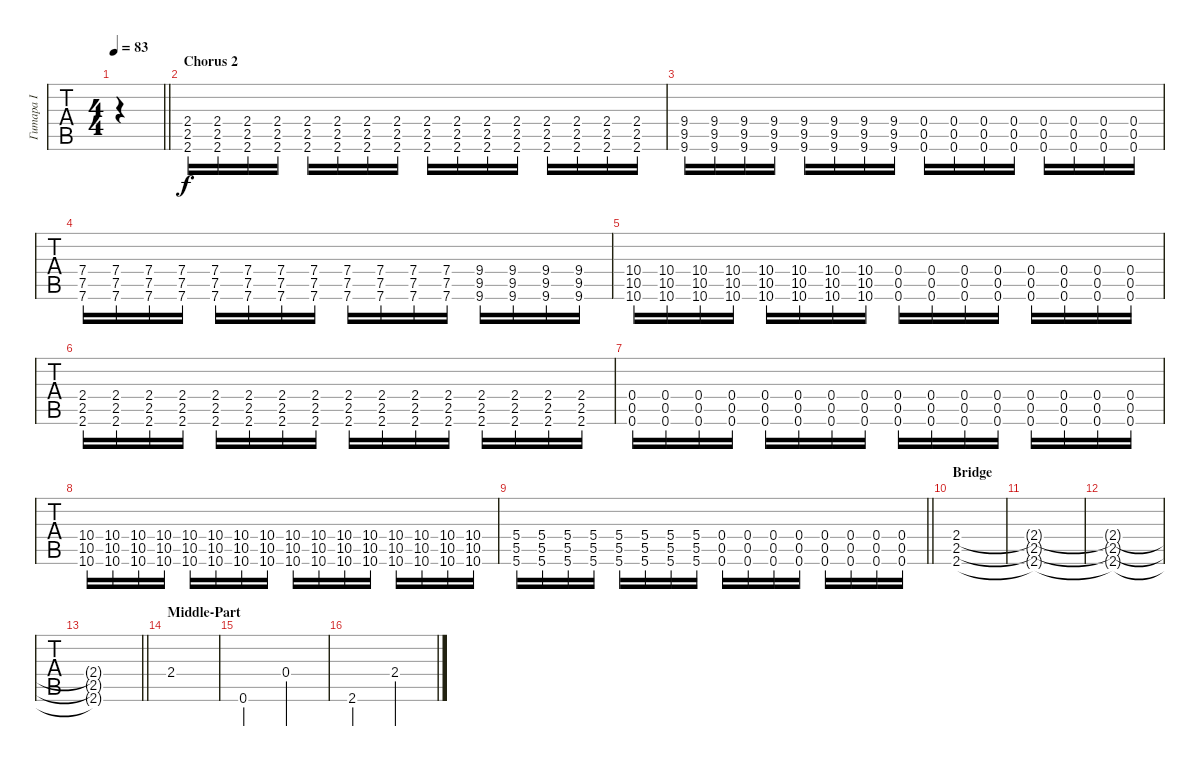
\track ("Гитара I" "Гитара I") {instrument overdrivenguitar}
\staff {tabs}
\tuning (E4 B3 G3 D3 A2 D2) {hide}
\ts (4 4)
\tempo 83
\clef g2
\barLineRight lightlight
\ks c
|
\section ("" "Chorus 2")
(2.4 2.5 2.6).16 (2.4 2.5 2.6).16 (2.4 2.5 2.6).16 (2.4 2.5 2.6).16 (2.4 2.5 2.6).16 (2.4 2.5 2.6).16 (2.4 2.5 2.6).16 (2.4 2.5 2.6).16 (2.4 2.5 2.6).16 (2.4 2.5 2.6).16 (2.4 2.5 2.6).16 (2.4 2.5 2.6).16 (2.4 2.5 2.6).16 (2.4 2.5 2.6).16 (2.4 2.5 2.6).16 (2.4 2.5 2.6).16 |
(9.4 9.5 9.6).16 (9.4 9.5 9.6).16 (9.4 9.5 9.6).16 (9.4 9.5 9.6).16 (9.4 9.5 9.6).16 (9.4 9.5 9.6).16 (9.4 9.5 9.6).16 (9.4 9.5 9.6).16 (0.4 0.5 0.6).16 (0.4 0.5 0.6).16 (0.4 0.5 0.6).16 (0.4 0.5 0.6).16 (0.4 0.5 0.6).16 (0.4 0.5 0.6).16 (0.4 0.5 0.6).16 (0.4 0.5 0.6).16 |
(7.4 7.5 7.6).16 (7.4 7.5 7.6).16 (7.4 7.5 7.6).16 (7.4 7.5 7.6).16 (7.4 7.5 7.6).16 (7.4 7.5 7.6).16 (7.4 7.5 7.6).16 (7.4 7.5 7.6).16 (7.4 7.5 7.6).16 (7.4 7.5 7.6).16 (7.4 7.5 7.6).16 (7.4 7.5 7.6).16 (9.4 9.5 9.6).16 (9.4 9.5 9.6).16 (9.4 9.5 9.6).16 (9.4 9.5 9.6).16 |
(10.4 10.5 10.6).16 (10.4 10.5 10.6).16 (10.4 10.5 10.6).16 (10.4 10.5 10.6).16 (10.4 10.5 10.6).16 (10.4 10.5 10.6).16 (10.4 10.5 10.6).16 (10.4 10.5 10.6).16 (0.4 0.5 0.6).16 (0.4 0.5 0.6).16 (0.4 0.5 0.6).16 (0.4 0.5 0.6).16 (0.4 0.5 0.6).16 (0.4 0.5 0.6).16 (0.4 0.5 0.6).16 (0.4 0.5 0.6).16 |
(2.4 2.5 2.6).16 (2.4 2.5 2.6).16 (2.4 2.5 2.6).16 (2.4 2.5 2.6).16 (2.4 2.5 2.6).16 (2.4 2.5 2.6).16 (2.4 2.5 2.6).16 (2.4 2.5 2.6).16 (2.4 2.5 2.6).16 (2.4 2.5 2.6).16 (2.4 2.5 2.6).16 (2.4 2.5 2.6).16 (2.4 2.5 2.6).16 (2.4 2.5 2.6).16 (2.4 2.5 2.6).16 (2.4 2.5 2.6).16 |
(0.4 0.5 0.6).16 (0.4 0.5 0.6).16 (0.4 0.5 0.6).16 (0.4 0.5 0.6).16 (0.4 0.5 0.6).16 (0.4 0.5 0.6).16 (0.4 0.5 0.6).16 (0.4 0.5 0.6).16 (0.4 0.5 0.6).16 (0.4 0.5 0.6).16 (0.4 0.5 0.6).16 (0.4 0.5 0.6).16 (0.4 0.5 0.6).16 (0.4 0.5 0.6).16 (0.4 0.5 0.6).16 (0.4 0.5 0.6).16 |
(10.4 10.5 10.6).16 (10.4 10.5 10.6).16 (10.4 10.5 10.6).16 (10.4 10.5 10.6).16 (10.4 10.5 10.6).16 (10.4 10.5 10.6).16 (10.4 10.5 10.6).16 (10.4 10.5 10.6).16 (10.4 10.5 10.6).16 (10.4 10.5 10.6).16 (10.4 10.5 10.6).16 (10.4 10.5 10.6).16 (10.4 10.5 10.6).16 (10.4 10.5 10.6).16 (10.4 10.5 10.6).16 (10.4 10.5 10.6).16 |
\barLineRight lightlight
(5.4 5.5 5.6).16 (5.4 5.5 5.6).16 (5.4 5.5 5.6).16 (5.4 5.5 5.6).16 (5.4 5.5 5.6).16 (5.4 5.5 5.6).16 (5.4 5.5 5.6).16 (5.4 5.5 5.6).16 (0.4 0.5 0.6).16 (0.4 0.5 0.6).16 (0.4 0.5 0.6).16 (0.4 0.5 0.6).16 (0.4 0.5 0.6).16 (0.4 0.5 0.6).16 (0.4 0.5 0.6).16 (0.4 0.5 0.6).16 |
\section ("" "Bridge")
(2.4 2.5 2.6).1 |
(2.4{t} 2.5{t} 2.6{t}).1 |
(2.4{t} 2.5{t} 2.6{t}).1 |
\barLineRight lightlight
(2.4{t} 2.5{t} 2.6{t}).1 |
\section ("" "Middle-Part")
2.4.1 |
0.6.2 0.4.2 |
2.6.2 2.4.2
